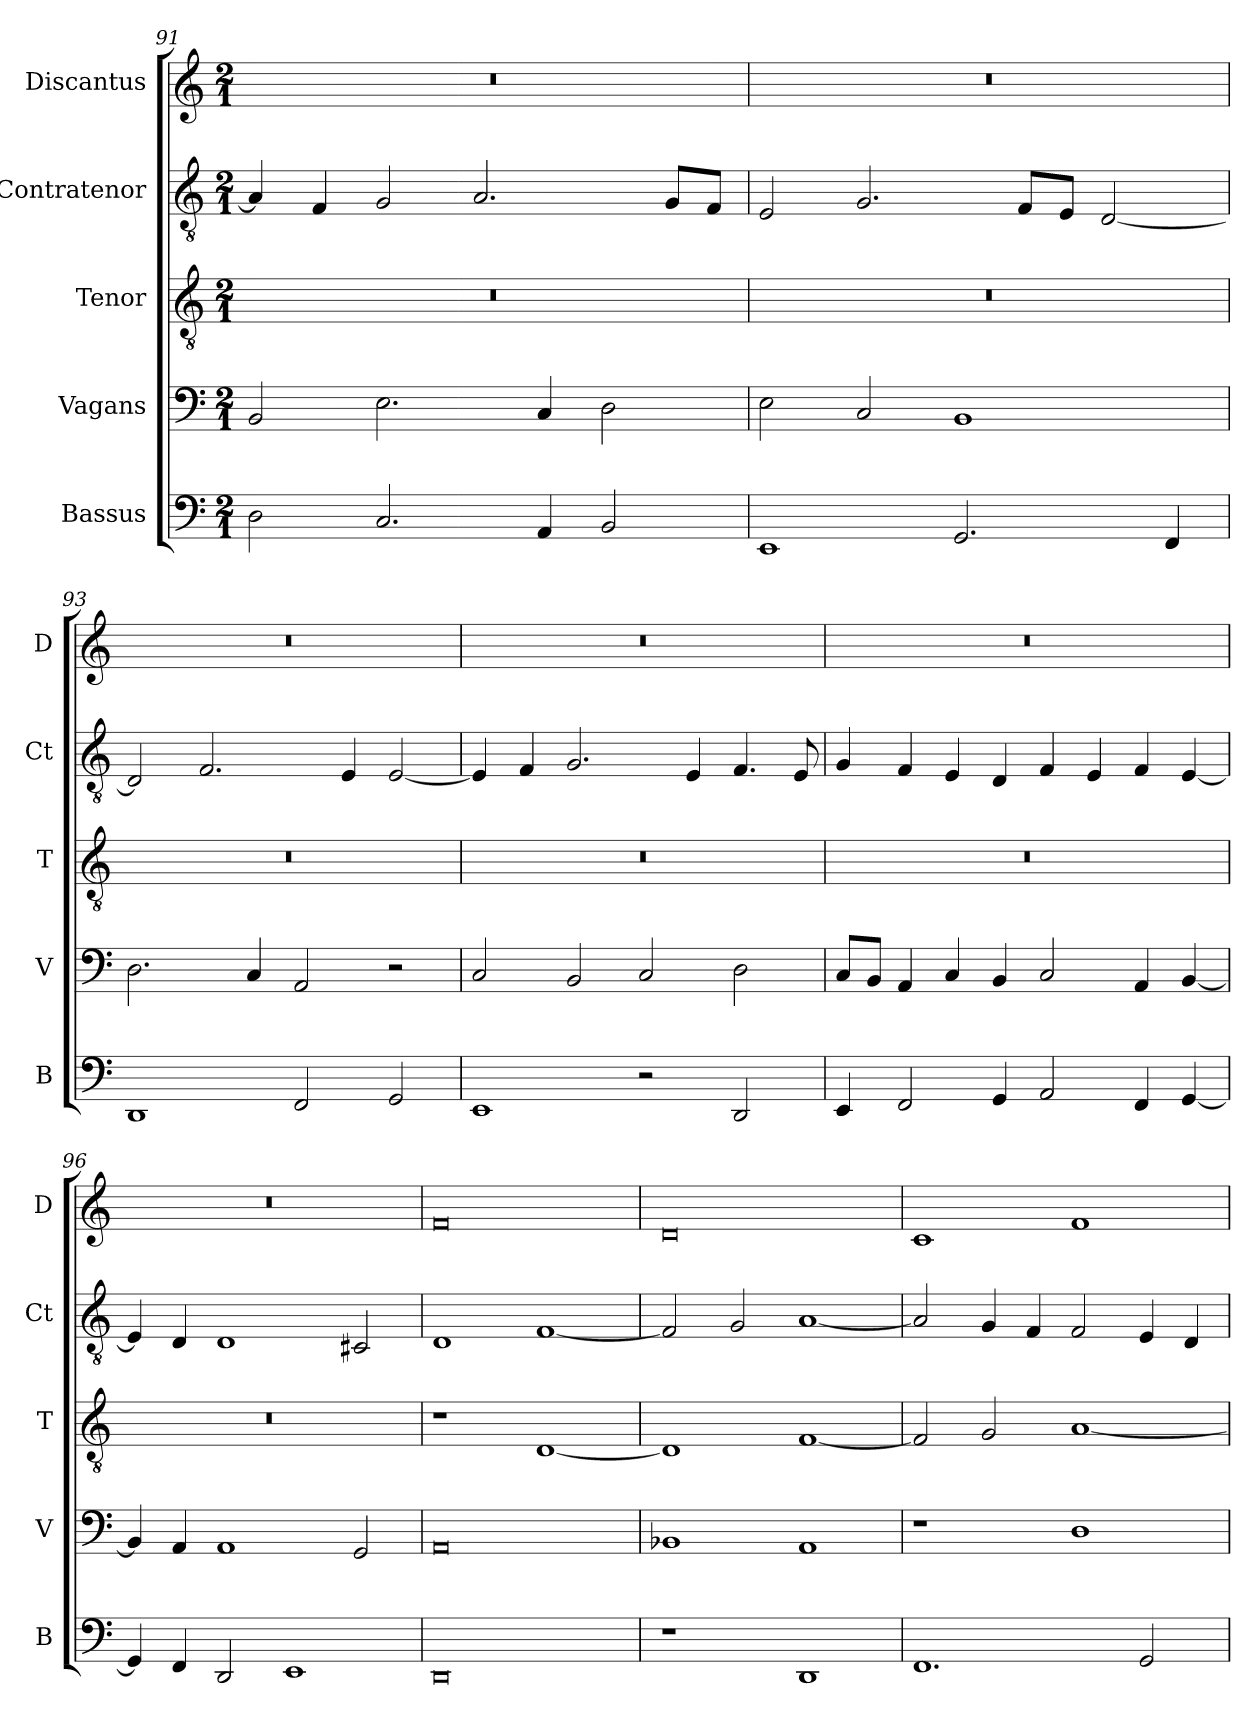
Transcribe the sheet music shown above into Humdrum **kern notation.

**kern	**kern	**kern	**kern	**kern
*part5	*part4	*part3	*part2	*part1
*staff5	*staff4	*staff3	*staff2	*staff1
*I"Bassus	*I"Vagans	*I"Tenor	*I"Contratenor	*I"Discantus
*I'B	*I'V	*I'T	*I'Ct	*I'D
*clefF4	*clefF4	*clefGv2	*clefGv2	*clefG2
*k[]	*k[]	*k[]	*k[]	*k[]
*M2/1	*M2/1	*M2/1	*M2/1	*M2/1
=91	=91	=91	=91	=91
2D\	2BB/	0r	4A/]	0r
.	.	.	4F/	.
2.C/	2.E\	.	2G/	.
.	.	.	2.A/	.
4AA/	4C/	.	.	.
2BB/	2D\	.	.	.
.	.	.	8G/L	.
.	.	.	8F/J	.
=92	=92	=92	=92	=92
1EE	2E\	0r	2E/	0r
.	2C/	.	2.G/	.
2.GG/	1BB	.	.	.
.	.	.	8F/L	.
.	.	.	8E/J	.
.	.	.	[2D/	.
4FF/	.	.	.	.
=93	=93	=93	=93	=93
1DD	2.D\	0r	2D/]	0r
.	.	.	2.F/	.
.	4C/	.	.	.
2FF/	2AA/	.	.	.
.	.	.	4E/	.
2GG/	2r	.	[2E/	.
=94	=94	=94	=94	=94
1EE	2C/	0r	4E/]	0r
.	.	.	4F/	.
.	2BB/	.	2.G/	.
2r	2C/	.	.	.
.	.	.	4E/	.
2DD/	2D\	.	4.F/	.
.	.	.	8E/	.
=95	=95	=95	=95	=95
4EE/	8C/L	0r	4G/	0r
.	8BB/J	.	.	.
2FF/	4AA/	.	4F/	.
.	4C/	.	4E/	.
4GG/	4BB/	.	4D/	.
2AA/	2C/	.	4F/	.
.	.	.	4E/	.
4FF/	4AA/	.	4F/	.
[4GG/	[4BB/	.	[4E/	.
=96	=96	=96	=96	=96
4GG/]	4BB/]	0r	4E/]	0r
4FF/	4AA/	.	4D/	.
2DD/	1AA	.	1D	.
1EE	.	.	.	.
.	2GG/	.	2C#X/	.
=97	=97	=97	=97	=97
0DD	0AA	1r	1D	0f
.	.	[1D	[1F	.
=98	=98	=98	=98	=98
1r	1BB-X	1D]	2F/]	0d
.	.	.	2G/	.
1DD	1AA	[1F	[1A	.
=99	=99	=99	=99	=99
1.FF	1r	2F/]	2A/]	1c
.	.	2G/	4G/	.
.	.	.	4F/	.
.	1D	[1A	2F/	1f
2GG/	.	.	4E/	.
.	.	.	4D/	.
=	=	=	=	=
*-	*-	*-	*-	*-
